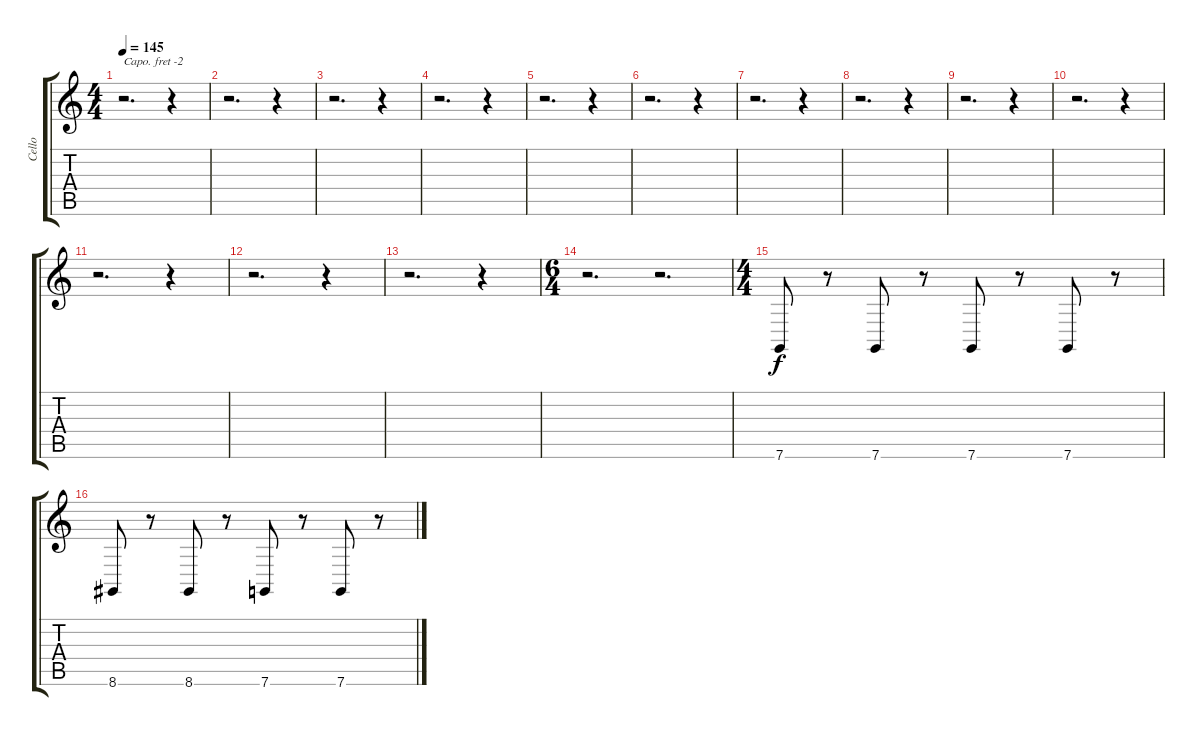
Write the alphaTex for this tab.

\track ("Cello" "Cello") {instrument cello}
\staff {score tabs}
\capo -2
\tuning (E4 B3 G3 D3 A2 D2) {hide}
\ts (4 4)
\tempo 145
\clef g2
\ks c
r.2{d dy f} r.4 |
r.2{d} r.4 |
r.2{d} r.4 |
r.2{d} r.4 |
r.2{d} r.4 |
r.2{d} r.4 |
r.2{d} r.4 |
r.2{d} r.4 |
r.2{d} r.4 |
r.2{d} r.4 |
r.2{d} r.4 |
r.2{d} r.4 |
r.2{d} r.4 |
\ts (6 4)
r.2{d} r.2{d} |
\ts (4 4)
7.6.8 r.8 7.6.8 r.8 7.6.8 r.8 7.6.8 r.8 |
8.6.8 r.8 8.6.8 r.8 7.6.8 r.8 7.6.8 r.8
